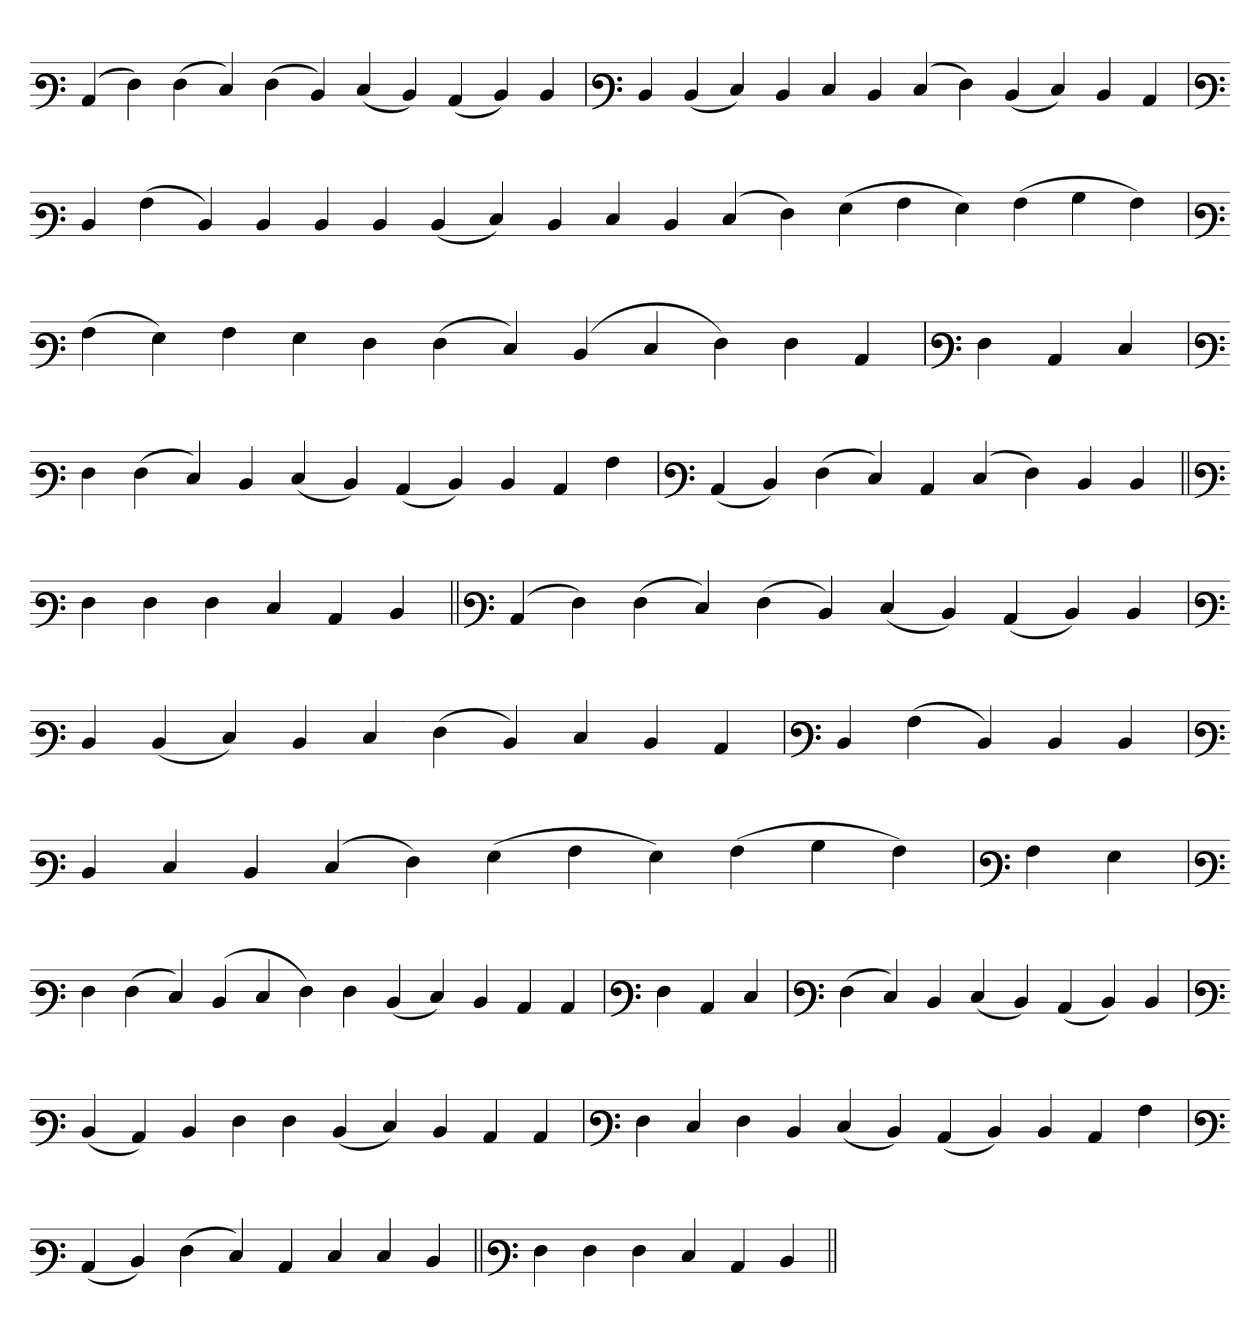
**kern
*part1
*staff1
*clefF3
=
(4C
4F)
(4F
4E)
(4F
4D)
(4E
4D)
(4C
4D)
4D
=`
*clefF3
4D
(4D
4E)
4D
4E
4D
(4E
4F)
(4D
4E)
4D
4C
='
*clefF3
4D
(4A
4D)
4D
4D
4D
(4D
4E)
4D
4E
4D
(4E
4F)
(4G
4A
4G)
(4A
4B
4A)
='
*clefF3
(4A
4G)
4A
4G
4F
(4F
4E)
(4D
4E
4F)
4F
4C
=
*clefF3
4F
4C
4E
=`
*clefF3
4F
(4F
4E)
4D
(4E
4D)
(4C
4D)
4D
4C
4A
='
*clefF3
(4C
4D)
(4F
4E)
4C
(4E
4F)
4D
4D
=||
*clefF3
4F
4F
4F
4E
4C
4D
=||
*clefF3
(4C
4F)
(4F
4E)
(4F
4D)
(4E
4D)
(4C
4D)
4D
=`
*clefF3
4D
(4D
4E)
4D
4E
(4F
4D)
4E
4D
4C
='
*clefF3
4D
(4A
4D)
4D
4D
=`
*clefF3
4D
4E
4D
(4E
4F)
(4G
4A
4G)
(4A
4B
4A)
='
*clefF3
4A
4G
=`
*clefF3
4F
(4F
4E)
(4D
4E
4F)
4F
(4D
4E)
4D
4C
4C
=
*clefF3
4F
4C
4E
=`
*clefF3
(4F
4E)
4D
(4E
4D)
(4C
4D)
4D
=`
*clefF3
(4D
4C)
4D
4F
4F
(4D
4E)
4D
4C
4C
='
*clefF3
4F
4E
4F
4D
(4E
4D)
(4C
4D)
4D
4C
4A
='
*clefF3
(4C
4D)
(4F
4E)
4C
4E
4E
4D
=||
*clefF3
4F
4F
4F
4E
4C
4D
=||
*-
